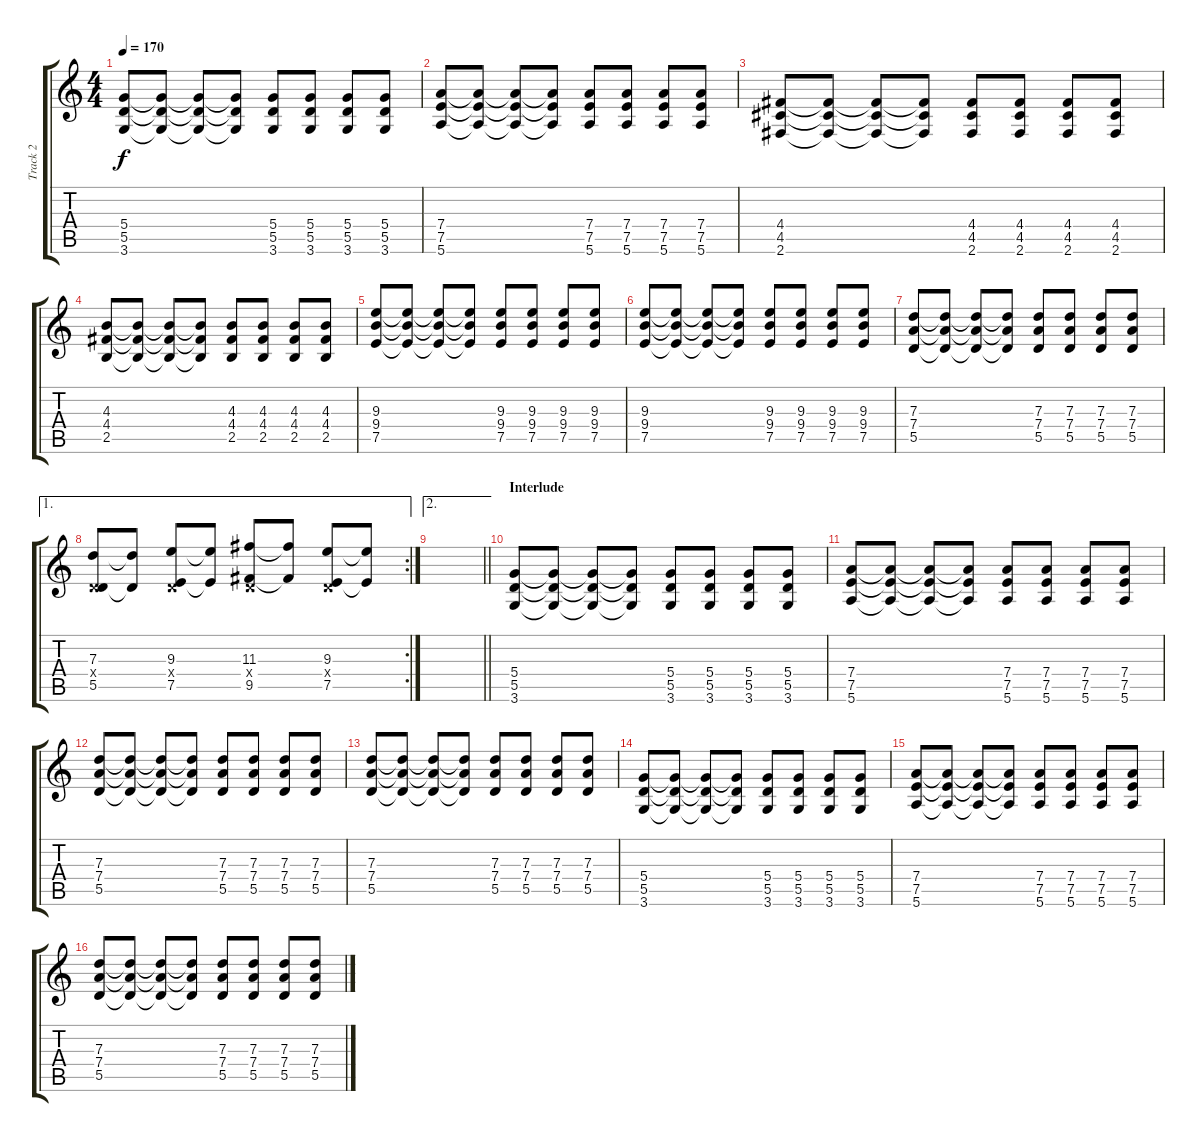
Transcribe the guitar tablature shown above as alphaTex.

\track ("Track 2" "Track 2") {instrument distortionguitar}
\staff {score tabs}
\tuning (E4 B3 G3 D3 A2 E2) {hide}
\ts (4 4)
\tempo 170
\clef g2
\ks c
(5.4 5.5 3.6).8{dy f} (5.4{t} 5.5{t} 3.6{t}).8 (5.4{t} 5.5{t} 3.6{t}).8 (5.4{t} 5.5{t} 3.6{t}).8 (5.4 5.5 3.6).8 (5.4 5.5 3.6).8 (5.4 5.5 3.6).8 (5.4 5.5 3.6).8 |
(7.4 7.5 5.6).8 (7.4{t} 7.5{t} 5.6{t}).8 (7.4{t} 7.5{t} 5.6{t}).8 (7.4{t} 7.5{t} 5.6{t}).8 (7.4 7.5 5.6).8 (7.4 7.5 5.6).8 (7.4 7.5 5.6).8 (7.4 7.5 5.6).8 |
(4.4 4.5 2.6).8 (4.4{t} 4.5{t} 2.6{t}).8 (4.4{t} 4.5{t} 2.6{t}).8 (4.4{t} 4.5{t} 2.6{t}).8 (4.4 4.5 2.6).8 (4.4 4.5 2.6).8 (4.4 4.5 2.6).8 (4.4 4.5 2.6).8 |
(4.3 4.4 2.5).8 (4.3{t} 4.4{t} 2.5{t}).8 (4.3{t} 4.4{t} 2.5{t}).8 (4.3{t} 4.4{t} 2.5{t}).8 (4.3 4.4 2.5).8 (4.3 4.4 2.5).8 (4.3 4.4 2.5).8 (4.3 4.4 2.5).8 |
(9.3 9.4 7.5).8 (9.3{t} 9.4{t} 7.5{t}).8 (9.3{t} 9.4{t} 7.5{t}).8 (9.3{t} 9.4{t} 7.5{t}).8 (9.3 9.4 7.5).8 (9.3 9.4 7.5).8 (9.3 9.4 7.5).8 (9.3 9.4 7.5).8 |
(9.3 9.4 7.5).8 (9.3{t} 9.4{t} 7.5{t}).8 (9.3{t} 9.4{t} 7.5{t}).8 (9.3{t} 9.4{t} 7.5{t}).8 (9.3 9.4 7.5).8 (9.3 9.4 7.5).8 (9.3 9.4 7.5).8 (9.3 9.4 7.5).8 |
(7.3 7.4 5.5).8 (7.3{t} 7.4{t} 5.5{t}).8 (7.3{t} 7.4{t} 5.5{t}).8 (7.3{t} 7.4{t} 5.5{t}).8 (7.3 7.4 5.5).8 (7.3 7.4 5.5).8 (7.3 7.4 5.5).8 (7.3 7.4 5.5).8 |
\ae 1
\rc 2
(7.3 0.4{x} 5.5).8 (7.3{t} 5.5{t}).8 (9.3 0.4{x} 7.5).8 (9.3{t} 7.5{t}).8 (11.3 0.4{x} 9.5).8 (11.3{t} 9.5{t}).8 (9.3 0.4{x} 7.5).8 (9.3{t} 7.5{t}).8 |
\ae 2
\barLineRight lightlight
|
\section ("" "Interlude")
(5.4 5.5 3.6).8 (5.4{t} 5.5{t} 3.6{t}).8 (5.4{t} 5.5{t} 3.6{t}).8 (5.4{t} 5.5{t} 3.6{t}).8 (5.4 5.5 3.6).8 (5.4 5.5 3.6).8 (5.4 5.5 3.6).8 (5.4 5.5 3.6).8 |
(7.4 7.5 5.6).8 (7.4{t} 7.5{t} 5.6{t}).8 (7.4{t} 7.5{t} 5.6{t}).8 (7.4{t} 7.5{t} 5.6{t}).8 (7.4 7.5 5.6).8 (7.4 7.5 5.6).8 (7.4 7.5 5.6).8 (7.4 7.5 5.6).8 |
(7.3 7.4 5.5).8 (7.3{t} 7.4{t} 5.5{t}).8 (7.3{t} 7.4{t} 5.5{t}).8 (7.3{t} 7.4{t} 5.5{t}).8 (7.3 7.4 5.5).8 (7.3 7.4 5.5).8 (7.3 7.4 5.5).8 (7.3 7.4 5.5).8 |
(7.3 7.4 5.5).8 (7.3{t} 7.4{t} 5.5{t}).8 (7.3{t} 7.4{t} 5.5{t}).8 (7.3{t} 7.4{t} 5.5{t}).8 (7.3 7.4 5.5).8 (7.3 7.4 5.5).8 (7.3 7.4 5.5).8 (7.3 7.4 5.5).8 |
(5.4 5.5 3.6).8 (5.4{t} 5.5{t} 3.6{t}).8 (5.4{t} 5.5{t} 3.6{t}).8 (5.4{t} 5.5{t} 3.6{t}).8 (5.4 5.5 3.6).8 (5.4 5.5 3.6).8 (5.4 5.5 3.6).8 (5.4 5.5 3.6).8 |
(7.4 7.5 5.6).8 (7.4{t} 7.5{t} 5.6{t}).8 (7.4{t} 7.5{t} 5.6{t}).8 (7.4{t} 7.5{t} 5.6{t}).8 (7.4 7.5 5.6).8 (7.4 7.5 5.6).8 (7.4 7.5 5.6).8 (7.4 7.5 5.6).8 |
(7.3 7.4 5.5).8 (7.3{t} 7.4{t} 5.5{t}).8 (7.3{t} 7.4{t} 5.5{t}).8 (7.3{t} 7.4{t} 5.5{t}).8 (7.3 7.4 5.5).8 (7.3 7.4 5.5).8 (7.3 7.4 5.5).8 (7.3 7.4 5.5).8
